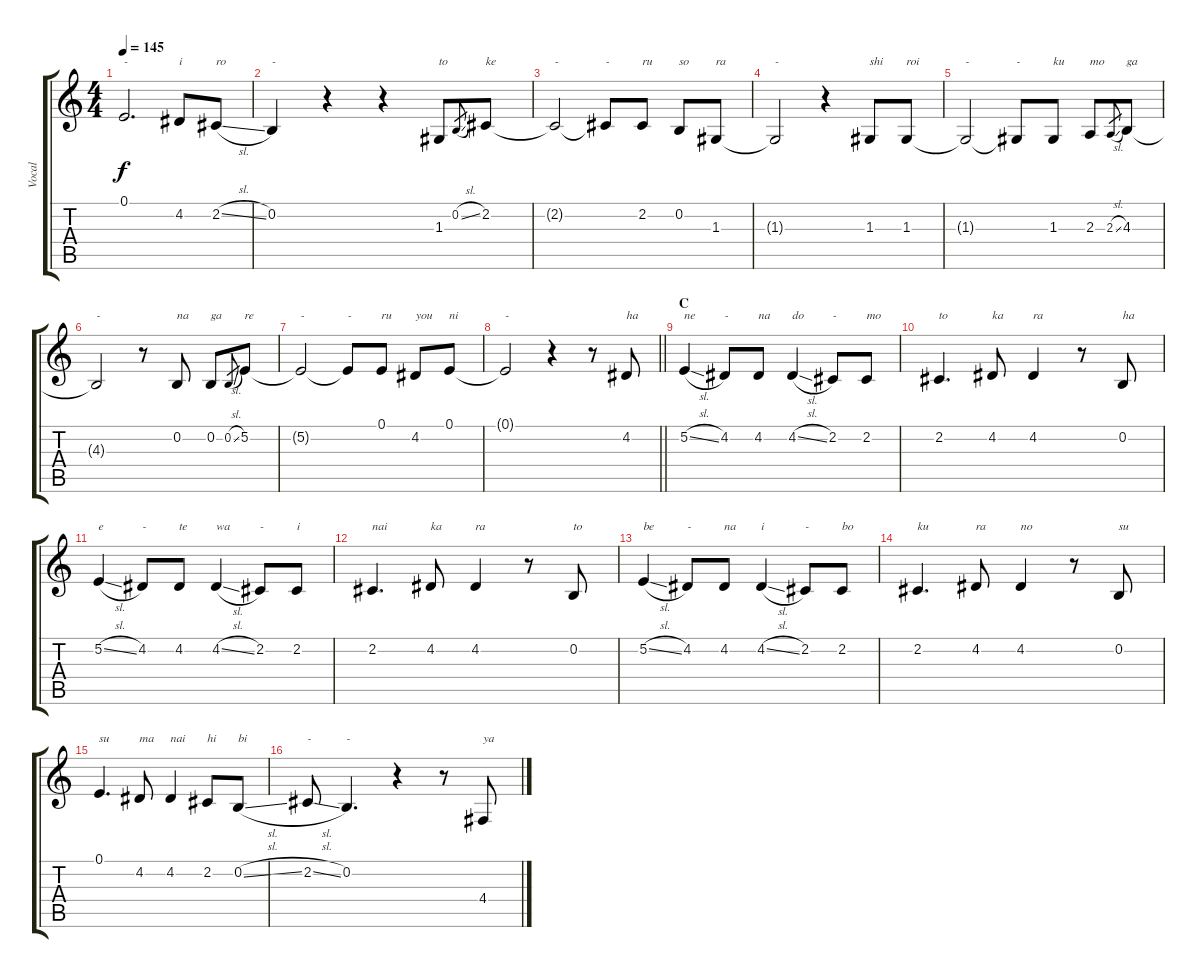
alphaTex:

\track ("Vocal" "Vocal") {instrument clarinet}
\staff {score tabs}
\tuning (E4 B3 G3 D3 A2 E2) {hide}
\ts (4 4)
\tempo 145
\clef g2
\ks c
0.1{t}.2{d txt "-" dy f} 4.2.8{txt "i"} 2.2{sl}.8{txt "ro"} |
0.2.4{txt "-"} r.4 r.4 1.3.8{txt "to"} 0.2{sl}.8{gr} 2.2.8{txt "ke"} |
2.2{t}.2{txt "-"} 2.2{t}.8{txt "-"} 2.2.8{txt "ru"} 0.2.8{txt "so"} 1.3.8{txt "ra"} |
1.3{t}.2{txt "-"} r.4 1.3.8{txt "shi"} 1.3.8{txt "roi"} |
1.3{t}.2{txt "-"} 1.3{t}.8{txt "-"} 1.3.8{txt "ku"} 2.3.8{txt "mo"} 2.3{sl}.8{gr} 4.3.8{txt "ga"} |
4.3{t}.2{txt "-"} r.8 0.2.8{txt "na"} 0.2.8{txt "ga"} 0.2{sl}.8{gr} 5.2.8{txt "re"} |
5.2{t}.2{txt "-"} 5.2{t}.8{txt "-"} 0.1.8{txt "ru"} 4.2.8{txt "you"} 0.1.8{txt "ni"} |
\barLineRight lightlight
0.1{t}.2{txt "-"} r.4 r.8 4.2.8{txt "ha"} |
\section ("" "C")
5.2{sl}.4{txt "ne"} 4.2.8{txt "-"} 4.2.8{txt "na"} 4.2{sl}.4{txt "do"} 2.2.8{txt "-"} 2.2.8{txt "mo"} |
2.2.4{d txt "to"} 4.2.8{txt "ka"} 4.2.4{txt "ra"} r.8 0.2.8{txt "ha"} |
5.2{sl}.4{txt "e"} 4.2.8{txt "-"} 4.2.8{txt "te"} 4.2{sl}.4{txt "wa"} 2.2.8{txt "-"} 2.2.8{txt "i"} |
2.2.4{d txt "nai"} 4.2.8{txt "ka"} 4.2.4{txt "ra"} r.8 0.2.8{txt "to"} |
5.2{sl}.4{txt "be"} 4.2.8{txt "-"} 4.2.8{txt "na"} 4.2{sl}.4{txt "i"} 2.2.8{txt "-"} 2.2.8{txt "bo"} |
2.2.4{d txt "ku"} 4.2.8{txt "ra"} 4.2.4{txt "no"} r.8 0.2.8{txt "su"} |
0.1.4{d txt "su"} 4.2.8{txt "ma"} 4.2.4{txt "nai"} 2.2.8{txt "hi"} 0.2{sl}.8{txt "bi"} |
2.2{sl}.8{txt "-"} 0.2.4{d txt "-"} r.4 r.8 4.4.8{txt "ya"}
